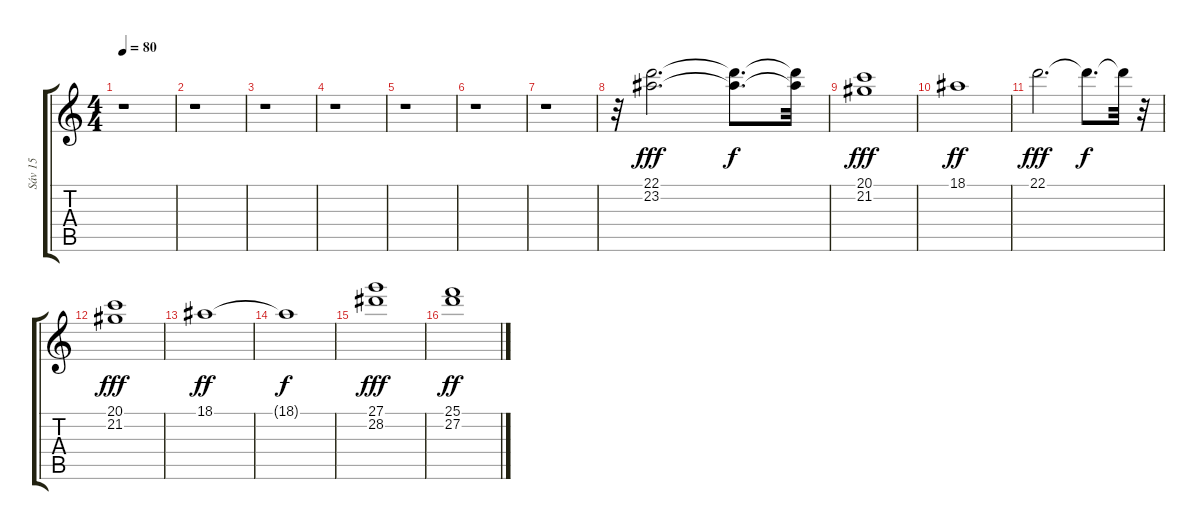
\track ("Sáv 15" "Sáv 15") {instrument rockorgan}
\staff {score tabs}
\tuning (E4 B3 G3 D3 A2 E2) {hide}
\ts (4 4)
\tempo 80
\clef g2
\ks c
r.1{dy f} |
r.1 |
r.1 |
r.1 |
r.1 |
r.1 |
r.1 |
r.32 (22.1 23.2).2{d dy fff} (22.1{t} 23.2{t}).8{d dy f} (22.1{t} 23.2{t}).32 |
(20.1 21.2).1{dy fff} |
18.1.1{dy ff} |
22.1.2{d dy fff} 22.1{t}.8{d dy f} 22.1{t}.32 r.32 |
(20.1 21.2).1{dy fff} |
18.1.1{dy ff} |
18.1{t}.1{dy f} |
(27.1 28.2).1{dy fff} |
(25.1 27.2).1{dy ff}
